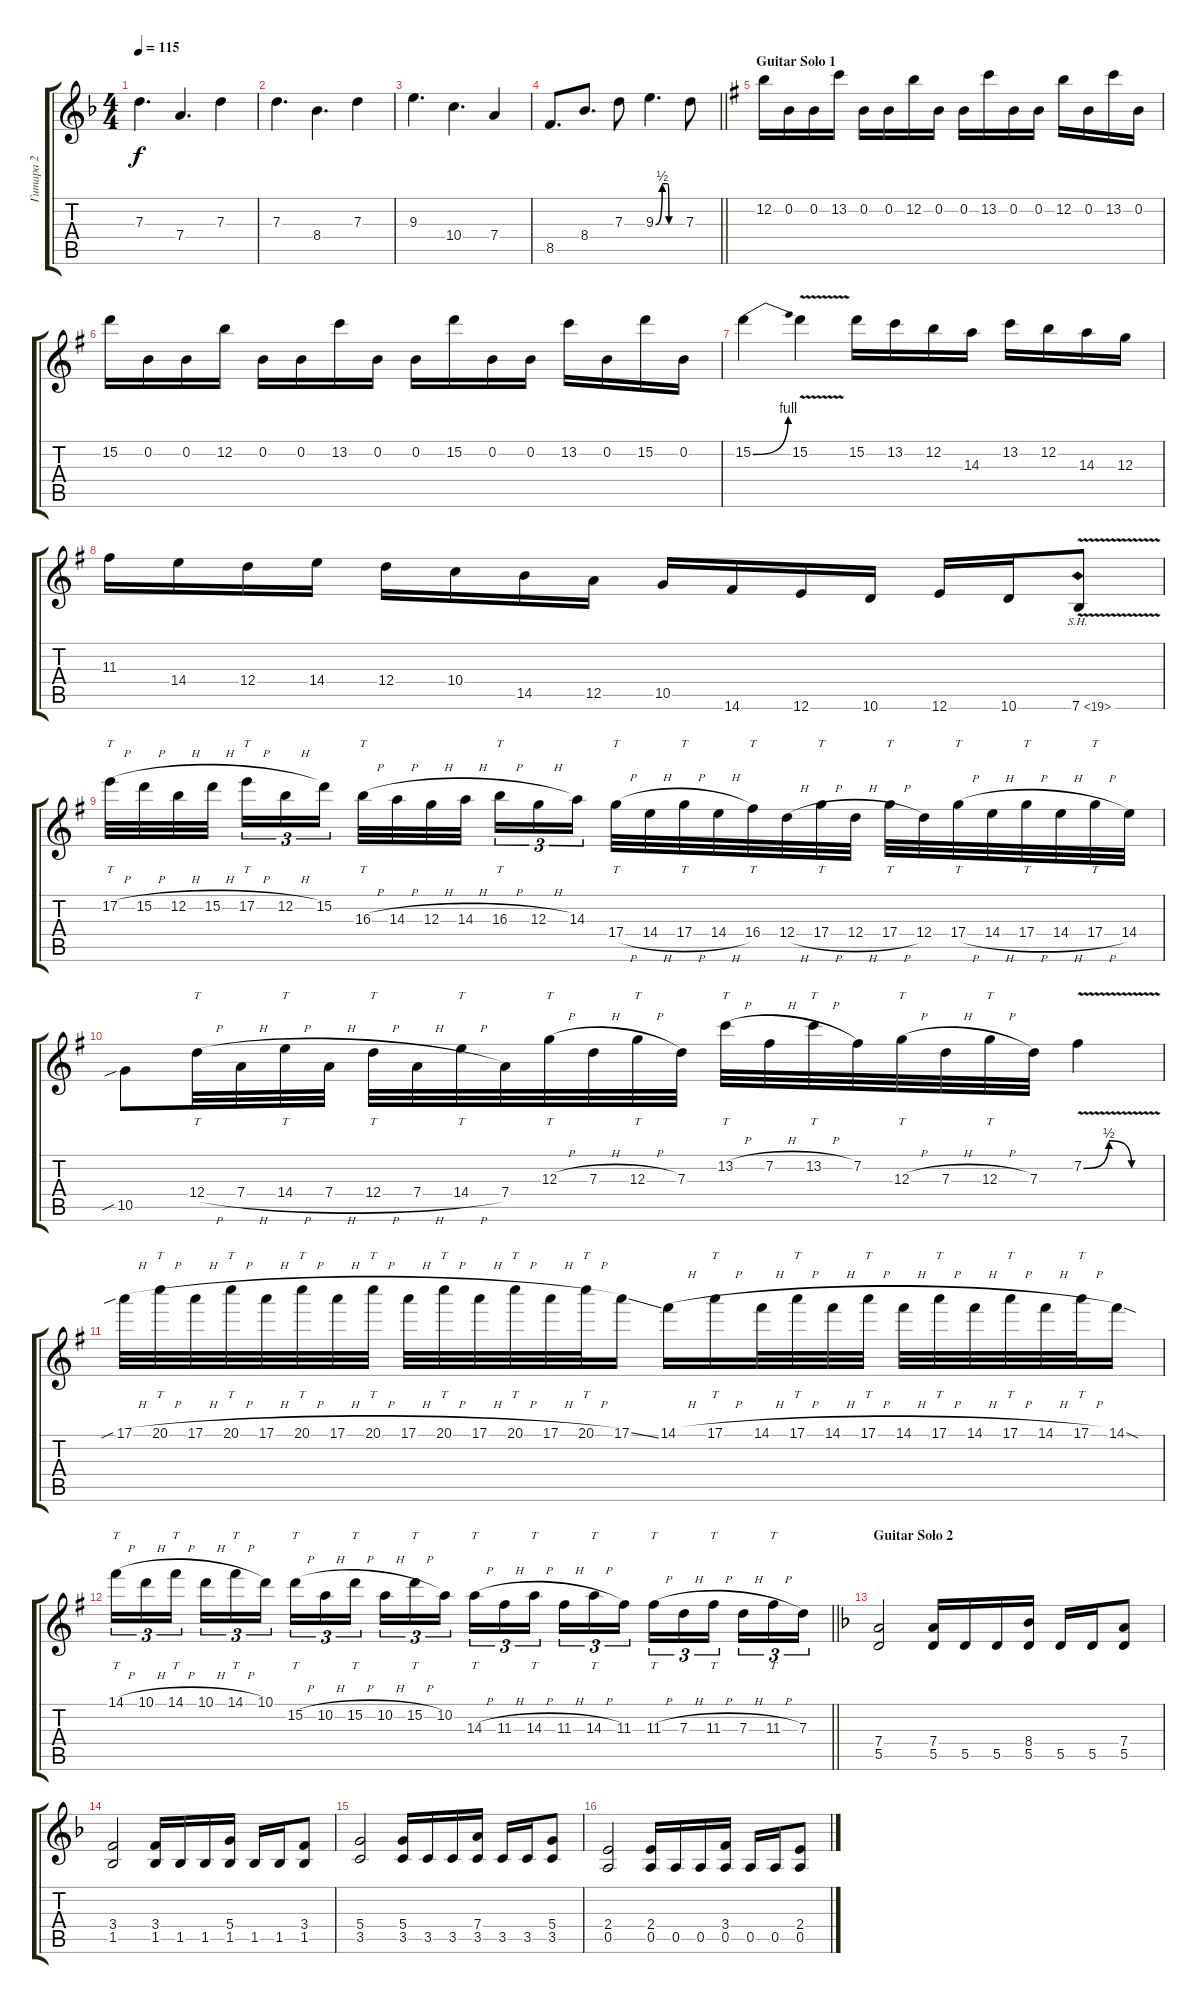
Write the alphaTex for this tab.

\track ("Гитара 2" "Гитара 2") {instrument distortionguitar}
\staff {score tabs}
\tuning (E4 B3 G3 D3 A2 E2) {hide}
\ts (4 4)
\tempo 115
\clef g2
\ks dminor
7.3.4{d dy f} 7.4.4{d} 7.3.4 |
7.3.4{d} 8.4.4{d} 7.3.4 |
9.3.4{d} 10.4.4{d} 7.4.4 |
\barLineRight lightlight
8.5.8{d} 8.4.8{d} 7.3.8 9.3{be (custom 0 0 15 2 27 2 30 0 60 0)}.4{d} 7.3.8 |
\section ("" "Guitar Solo 1")
\ks eminor
12.2.16 0.2.16 0.2.16 13.2.16 0.2.16 0.2.16 12.2.16 0.2.16 0.2.16 13.2.16 0.2.16 0.2.16 12.2.16 0.2.16 13.2.16 0.2.16 |
15.2.16 0.2.16 0.2.16 12.2.16 0.2.16 0.2.16 13.2.16 0.2.16 0.2.16 15.2.16 0.2.16 0.2.16 13.2.16 0.2.16 15.2.16 0.2.16 |
15.2{be (bend 0 0 60 4)}.4 15.2{v}.4 15.2.16 13.2.16 12.2.16 14.3.16 13.2.16 12.2.16 14.3.16 12.3.16 |
11.3.16 14.4.16 12.4.16 14.4.16 12.4.16 10.4.16 14.5.16 12.5.16 10.5.16 14.6.16 12.6.16 10.6.16 12.6.16 10.6.16 7.6{sh 12 v}.8 |
17.2{h}.32{tt} 15.2{h}.32 12.2{h}.32 15.2{h}.32{beam splitsecondary} 17.2{h}.16{tt tu (3 2)} 12.2{h}.16{tu (3 2)} 15.2.16{tu (3 2)} 16.3{h}.32{tt} 14.3{h}.32 12.3{h}.32 14.3{h}.32{beam splitsecondary} 16.3{h}.16{tt tu (3 2)} 12.3{h}.16{tu (3 2)} 14.3.16{tu (3 2)} 17.4{h}.32{tt} 14.4{h}.32 17.4{h}.32{tt} 14.4{h}.32 16.4.32{tt} 12.4{h}.32 17.4{h}.32{tt} 12.4{h}.32 17.4{h}.32{tt} 12.4.32 17.4{h}.32{tt} 14.4{h}.32 17.4{h}.32{tt} 14.4{h}.32 17.4{h}.32{tt} 14.4.32 |
10.5{sib}.8 12.4{h}.32{tt} 7.4{h}.32 14.4{h}.32{tt} 7.4{h}.32 12.4{h}.32{tt} 7.4{h}.32 14.4{h}.32{tt} 7.4.32 12.3{h}.32{tt} 7.3{h}.32 12.3{h}.32{tt} 7.3.32 13.2{h}.32{tt} 7.2{h}.32 13.2{h}.32{tt} 7.2.32 12.3{h}.32{tt} 7.3{h}.32 12.3{h}.32{tt} 7.3.32 7.2{be (custom 0 0 20 2 38 0 60 0) v}.4 |
17.1{sib h}.32 20.1{h}.32{tt} 17.1{h}.32 20.1{h}.32{tt} 17.1{h}.32 20.1{h}.32{tt} 17.1{h}.32 20.1{h}.32{tt} 17.1{h}.32 20.1{h}.32{tt} 17.1{h}.32 20.1{h}.32{tt} 17.1{h}.32 20.1{h}.32{tt} 17.1{ss}.16 14.1{h}.16 17.1{h}.16{tt} 14.1{h}.32 17.1{h}.32{tt} 14.1{h}.32 17.1{h}.32{tt} 14.1{h}.32 17.1{h}.32{tt} 14.1{h}.32 17.1{h}.32{tt} 14.1{h}.32 17.1{h}.32{tt} 14.1{sod}.16 |
\barLineRight lightlight
14.1{h}.16{tt tu (3 2)} 10.1{h}.16{tu (3 2)} 14.1{h}.16{tt tu (3 2) beam splitsecondary} 10.1{h}.16{tu (3 2)} 14.1{h}.16{tt tu (3 2)} 10.1.16{tu (3 2)} 15.2{h}.16{tt tu (3 2)} 10.2{h}.16{tu (3 2)} 15.2{h}.16{tt tu (3 2) beam splitsecondary} 10.2{h}.16{tu (3 2)} 15.2{h}.16{tt tu (3 2)} 10.2.16{tu (3 2)} 14.3{h}.16{tt tu (3 2)} 11.3{h}.16{tu (3 2)} 14.3{h}.16{tt tu (3 2) beam splitsecondary} 11.3{h}.16{tu (3 2)} 14.3{h}.16{tt tu (3 2)} 11.3.16{tu (3 2)} 11.3{h}.16{tt tu (3 2)} 7.3{h}.16{tu (3 2)} 11.3{h}.16{tt tu (3 2) beam splitsecondary} 7.3{h}.16{tu (3 2)} 11.3{h}.16{tt tu (3 2)} 7.3.16{tu (3 2)} |
\section ("" "Guitar Solo 2")
\ks dminor
(7.4 5.5).2 (7.4 5.5).16 5.5.16 5.5.16 (8.4 5.5).16 5.5.16 5.5.16 (7.4 5.5).8 |
(3.4 1.5).2 (3.4 1.5).16 1.5.16 1.5.16 (5.4 1.5).16 1.5.16 1.5.16 (3.4 1.5).8 |
(5.4 3.5).2 (5.4 3.5).16 3.5.16 3.5.16 (7.4 3.5).16 3.5.16 3.5.16 (5.4 3.5).8 |
(2.4 0.5).2 (2.4 0.5).16 0.5.16 0.5.16 (3.4 0.5).16 0.5.16 0.5.16 (2.4 0.5).8
